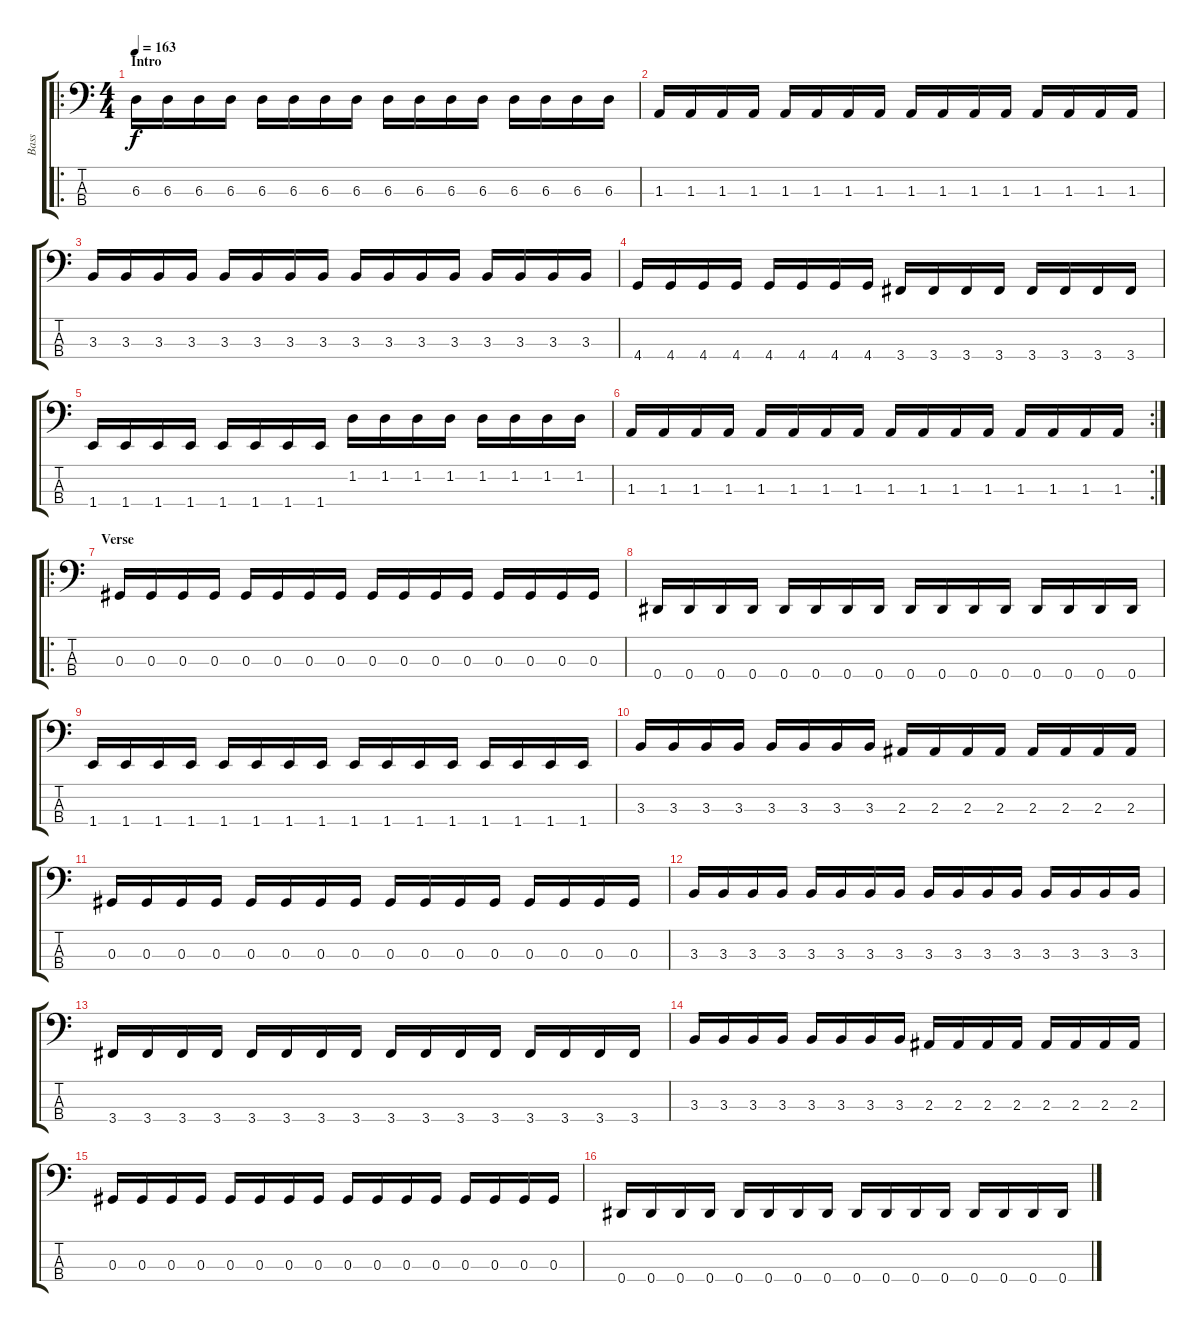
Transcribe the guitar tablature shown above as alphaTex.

\track ("Bass" "Bass") {instrument electricbassfinger}
\staff {score tabs}
\tuning (Gb2 Db2 Ab1 Eb1) {hide}
\ro
\ts (4 4)
\section ("" "Intro")
\tempo 163
\clef f4
\ks c
6.3.16{dy f instrument electricbassfinger} 6.3.16 6.3.16 6.3.16 6.3.16 6.3.16 6.3.16 6.3.16 6.3.16 6.3.16 6.3.16 6.3.16 6.3.16 6.3.16 6.3.16 6.3.16 |
1.3.16 1.3.16 1.3.16 1.3.16 1.3.16 1.3.16 1.3.16 1.3.16 1.3.16 1.3.16 1.3.16 1.3.16 1.3.16 1.3.16 1.3.16 1.3.16 |
3.3.16 3.3.16 3.3.16 3.3.16 3.3.16 3.3.16 3.3.16 3.3.16 3.3.16 3.3.16 3.3.16 3.3.16 3.3.16 3.3.16 3.3.16 3.3.16 |
4.4.16 4.4.16 4.4.16 4.4.16 4.4.16 4.4.16 4.4.16 4.4.16 3.4.16 3.4.16 3.4.16 3.4.16 3.4.16 3.4.16 3.4.16 3.4.16 |
1.4.16 1.4.16 1.4.16 1.4.16 1.4.16 1.4.16 1.4.16 1.4.16 1.2.16 1.2.16 1.2.16 1.2.16 1.2.16 1.2.16 1.2.16 1.2.16 |
\rc 2
1.3.16 1.3.16 1.3.16 1.3.16 1.3.16 1.3.16 1.3.16 1.3.16 1.3.16 1.3.16 1.3.16 1.3.16 1.3.16 1.3.16 1.3.16 1.3.16 |
\ro
\section ("" "Verse")
0.3.16 0.3.16 0.3.16 0.3.16 0.3.16 0.3.16 0.3.16 0.3.16 0.3.16 0.3.16 0.3.16 0.3.16 0.3.16 0.3.16 0.3.16 0.3.16 |
0.4.16 0.4.16 0.4.16 0.4.16 0.4.16 0.4.16 0.4.16 0.4.16 0.4.16 0.4.16 0.4.16 0.4.16 0.4.16 0.4.16 0.4.16 0.4.16 |
1.4.16 1.4.16 1.4.16 1.4.16 1.4.16 1.4.16 1.4.16 1.4.16 1.4.16 1.4.16 1.4.16 1.4.16 1.4.16 1.4.16 1.4.16 1.4.16 |
3.3.16 3.3.16 3.3.16 3.3.16 3.3.16 3.3.16 3.3.16 3.3.16 2.3.16 2.3.16 2.3.16 2.3.16 2.3.16 2.3.16 2.3.16 2.3.16 |
0.3.16 0.3.16 0.3.16 0.3.16 0.3.16 0.3.16 0.3.16 0.3.16 0.3.16 0.3.16 0.3.16 0.3.16 0.3.16 0.3.16 0.3.16 0.3.16 |
3.3.16 3.3.16 3.3.16 3.3.16 3.3.16 3.3.16 3.3.16 3.3.16 3.3.16 3.3.16 3.3.16 3.3.16 3.3.16 3.3.16 3.3.16 3.3.16 |
3.4.16 3.4.16 3.4.16 3.4.16 3.4.16 3.4.16 3.4.16 3.4.16 3.4.16 3.4.16 3.4.16 3.4.16 3.4.16 3.4.16 3.4.16 3.4.16 |
3.3.16 3.3.16 3.3.16 3.3.16 3.3.16 3.3.16 3.3.16 3.3.16 2.3.16 2.3.16 2.3.16 2.3.16 2.3.16 2.3.16 2.3.16 2.3.16 |
0.3.16 0.3.16 0.3.16 0.3.16 0.3.16 0.3.16 0.3.16 0.3.16 0.3.16 0.3.16 0.3.16 0.3.16 0.3.16 0.3.16 0.3.16 0.3.16 |
0.4.16 0.4.16 0.4.16 0.4.16 0.4.16 0.4.16 0.4.16 0.4.16 0.4.16 0.4.16 0.4.16 0.4.16 0.4.16 0.4.16 0.4.16 0.4.16
